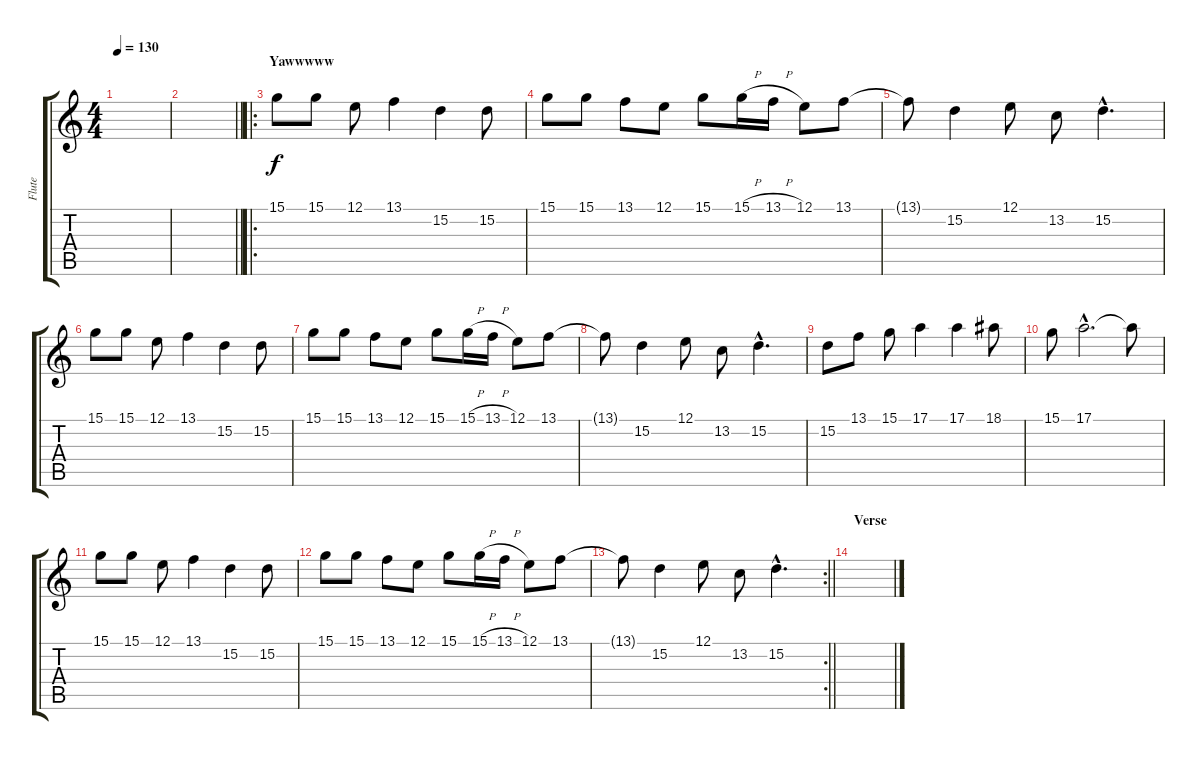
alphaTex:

\track ("Flute" "Flute") {instrument panflute}
\staff {score tabs}
\tuning (E4 B3 G3 D3 A2 E2) {hide}
\ts (4 4)
\tempo 130
\clef g2
\ks c
|
\barLineRight lightlight
|
\ro
\section ("" "Yawwwww")
15.1.8 15.1.8 12.1.8 13.1.4 15.2.4 15.2.8 |
15.1.8 15.1.8 13.1.8 12.1.8 15.1.8 15.1{h}.16 13.1{h}.16 12.1.8 13.1.8 |
13.1{t}.8 15.2.4 12.1.8 13.2.8 15.2{hac}.4{d} |
15.1.8 15.1.8 12.1.8 13.1.4 15.2.4 15.2.8 |
15.1.8 15.1.8 13.1.8 12.1.8 15.1.8 15.1{h}.16 13.1{h}.16 12.1.8 13.1.8 |
13.1{t}.8 15.2.4 12.1.8 13.2.8 15.2{hac}.4{d} |
15.2.8 13.1.8 15.1.8 17.1.4 17.1.4 18.1.8 |
15.1.8 17.1{hac}.2{d} 17.1{t}.8 |
15.1.8 15.1.8 12.1.8 13.1.4 15.2.4 15.2.8 |
15.1.8 15.1.8 13.1.8 12.1.8 15.1.8 15.1{h}.16 13.1{h}.16 12.1.8 13.1.8 |
\rc 2
\barLineRight lightlight
13.1{t}.8 15.2.4 12.1.8 13.2.8 15.2{hac}.4{d} |
\section ("" "Verse")
